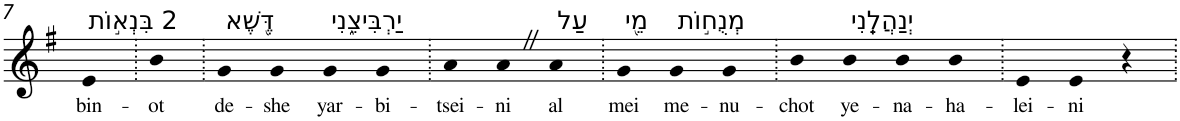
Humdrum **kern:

**kern	**text
*part1	*part1
*staff1	*staff1
*I"Piano	*
*I'Pno	*
!!LO:PB:g=z
*clefG2	*
*k[f#]	*
*G:	*
=7	=7
!LO:TX:a:t=2 בִּנְא֣וֹת	!
!	!LO:LY:b
4e	bin-
=8.	=8.
!	!LO:LY:b
4b	-ot
=9.	=9.
!LO:TX:a:t=דֶּ֭שֶׁא	!
!	!LO:LY:b
4g	de-
!	!LO:LY:b
4g	-she
!LO:TX:a:t=יַרְבִּיצֵ֑נִי	!
!	!LO:LY:b
4g	yar-
!	!LO:LY:b
4g	-bi-
=10.	=10.
!	!LO:LY:b
4a	-tsei-
!	!LO:LY:b
4aZ	-ni
!LO:TX:a:t=עַל	!
!	!LO:LY:b
4a	al
=11.	=11.
!LO:TX:a:t=מֵ֖י	!
!	!LO:LY:b
4g	mei
!LO:TX:a:t=מְנֻח֣וֹת	!
!	!LO:LY:b
4g	me-
!	!LO:LY:b
4g	-nu-
=12.	=12.
!	!LO:LY:b
4b	-chot
!LO:TX:a:t=יְנַהֲלֵֽנִי	!
!	!LO:LY:b
4b	ye-
!	!LO:LY:b
4b	-na-
!	!LO:LY:b
4b	-ha-
=13.	=13.
!	!LO:LY:b
4e	-lei-
!	!LO:LY:b
4e	-ni
4r	.
=.	=.
*-	*-
